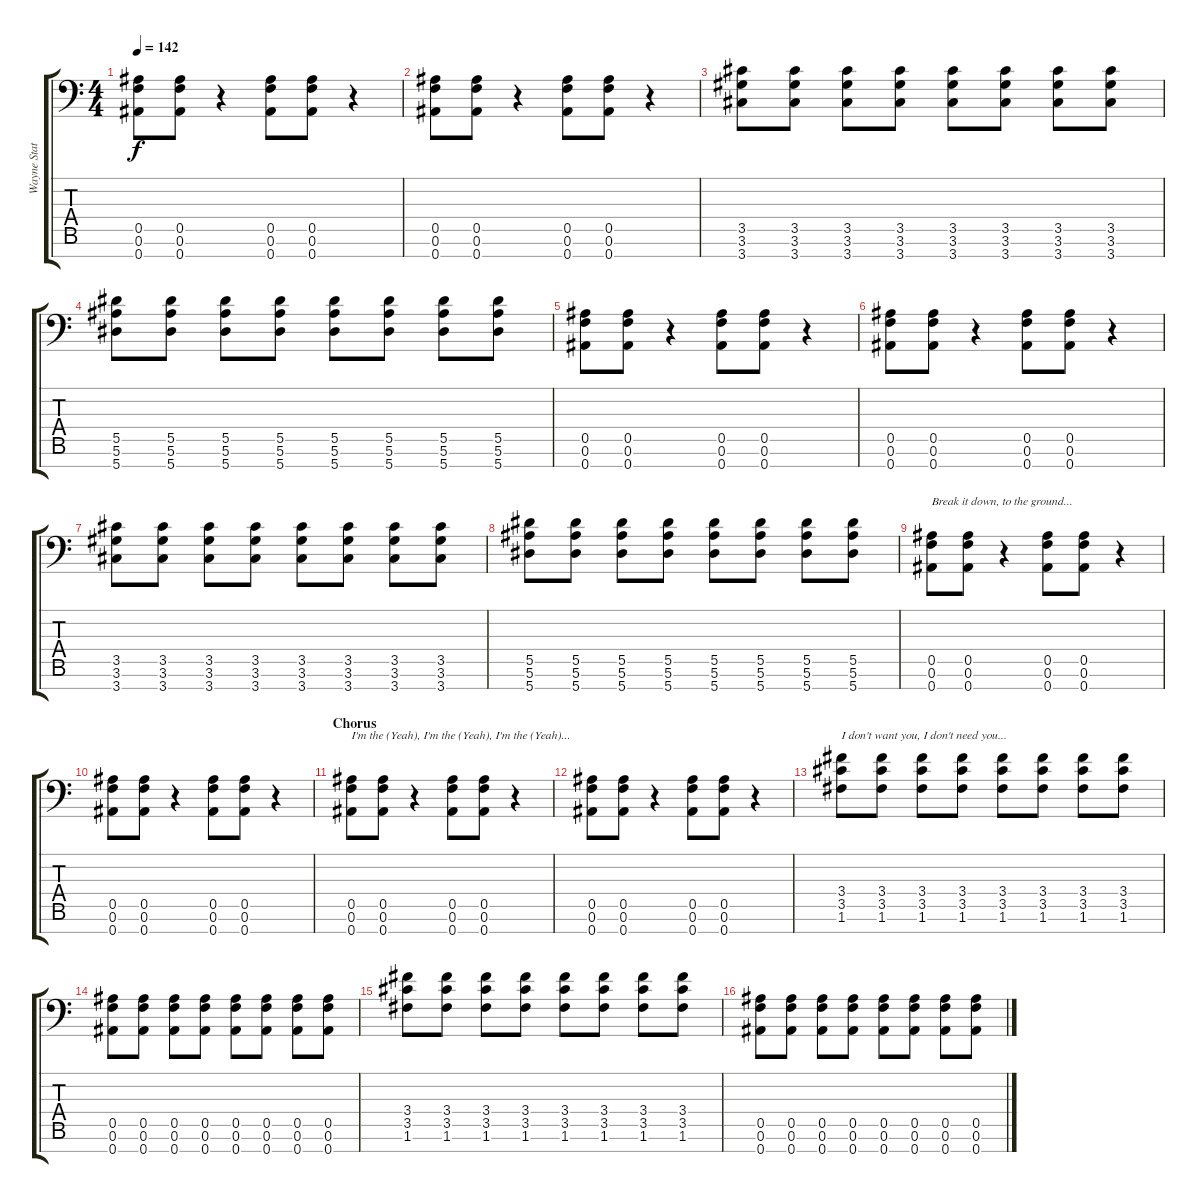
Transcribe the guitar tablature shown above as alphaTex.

\track ("Wayne Static" "Wayne Stat") {instrument distortionguitar}
\staff {score tabs}
\tuning (F4 C4 Ab3 Eb3 Bb2 F2 Bb1) {hide}
\ts (4 4)
\tempo 142
\clef f4
\ks c
(0.5 0.6 0.7).8{dy f} (0.5 0.6 0.7).8 r.4 (0.5 0.6 0.7).8 (0.5 0.6 0.7).8 r.4 |
(0.5 0.6 0.7).8 (0.5 0.6 0.7).8 r.4 (0.5 0.6 0.7).8 (0.5 0.6 0.7).8 r.4 |
(3.5 3.6 3.7).8 (3.5 3.6 3.7).8 (3.5 3.6 3.7).8 (3.5 3.6 3.7).8 (3.5 3.6 3.7).8 (3.5 3.6 3.7).8 (3.5 3.6 3.7).8 (3.5 3.6 3.7).8 |
(5.5 5.6 5.7).8 (5.5 5.6 5.7).8 (5.5 5.6 5.7).8 (5.5 5.6 5.7).8 (5.5 5.6 5.7).8 (5.5 5.6 5.7).8 (5.5 5.6 5.7).8 (5.5 5.6 5.7).8 |
(0.5 0.6 0.7).8 (0.5 0.6 0.7).8 r.4 (0.5 0.6 0.7).8 (0.5 0.6 0.7).8 r.4 |
(0.5 0.6 0.7).8 (0.5 0.6 0.7).8 r.4 (0.5 0.6 0.7).8 (0.5 0.6 0.7).8 r.4 |
(3.5 3.6 3.7).8 (3.5 3.6 3.7).8 (3.5 3.6 3.7).8 (3.5 3.6 3.7).8 (3.5 3.6 3.7).8 (3.5 3.6 3.7).8 (3.5 3.6 3.7).8 (3.5 3.6 3.7).8 |
(5.5 5.6 5.7).8 (5.5 5.6 5.7).8 (5.5 5.6 5.7).8 (5.5 5.6 5.7).8 (5.5 5.6 5.7).8 (5.5 5.6 5.7).8 (5.5 5.6 5.7).8 (5.5 5.6 5.7).8 |
(0.5 0.6 0.7).8{txt "Break it down, to the ground..."} (0.5 0.6 0.7).8 r.4 (0.5 0.6 0.7).8 (0.5 0.6 0.7).8 r.4 |
(0.5 0.6 0.7).8 (0.5 0.6 0.7).8 r.4 (0.5 0.6 0.7).8 (0.5 0.6 0.7).8 r.4 |
\section ("" "Chorus")
(0.5 0.6 0.7).8{txt "I'm the (Yeah), I'm the (Yeah), I'm the (Yeah)..."} (0.5 0.6 0.7).8 r.4 (0.5 0.6 0.7).8 (0.5 0.6 0.7).8 r.4 |
(0.5 0.6 0.7).8 (0.5 0.6 0.7).8 r.4 (0.5 0.6 0.7).8 (0.5 0.6 0.7).8 r.4 |
(3.4 3.5 1.6).8{txt "I don't want you, I don't need you..."} (3.4 3.5 1.6).8 (3.4 3.5 1.6).8 (3.4 3.5 1.6).8 (3.4 3.5 1.6).8 (3.4 3.5 1.6).8 (3.4 3.5 1.6).8 (3.4 3.5 1.6).8 |
(0.5 0.6 0.7).8 (0.5 0.6 0.7).8 (0.5 0.6 0.7).8 (0.5 0.6 0.7).8 (0.5 0.6 0.7).8 (0.5 0.6 0.7).8 (0.5 0.6 0.7).8 (0.5 0.6 0.7).8 |
(3.4 3.5 1.6).8 (3.4 3.5 1.6).8 (3.4 3.5 1.6).8 (3.4 3.5 1.6).8 (3.4 3.5 1.6).8 (3.4 3.5 1.6).8 (3.4 3.5 1.6).8 (3.4 3.5 1.6).8 |
(0.5 0.6 0.7).8 (0.5 0.6 0.7).8 (0.5 0.6 0.7).8 (0.5 0.6 0.7).8 (0.5 0.6 0.7).8 (0.5 0.6 0.7).8 (0.5 0.6 0.7).8 (0.5 0.6 0.7).8
